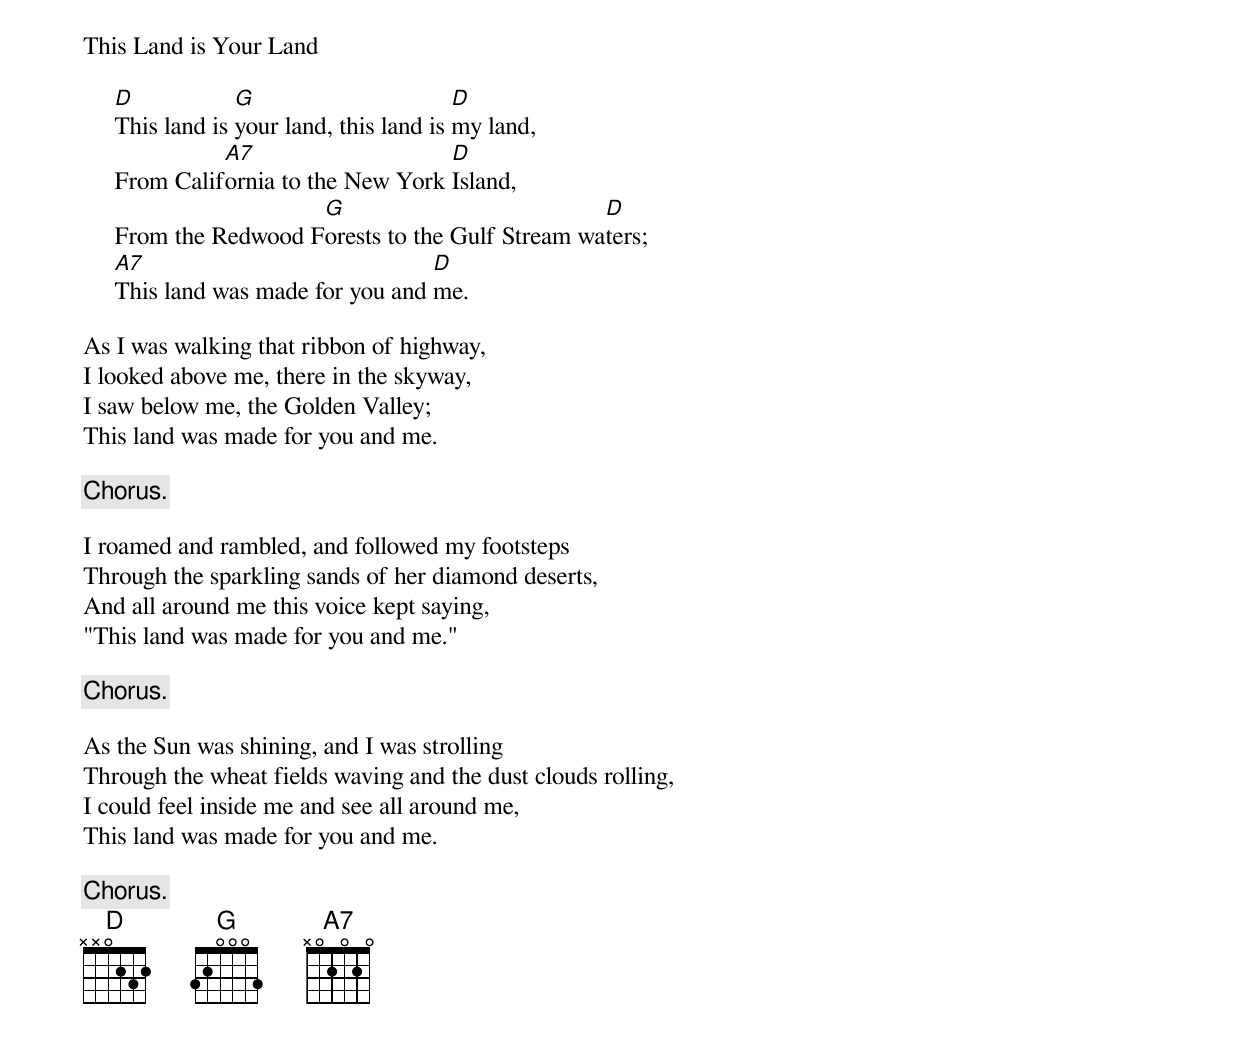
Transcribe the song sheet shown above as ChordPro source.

This Land is Your Land

     [D]This land is [G]your land, this land is [D]my land,
     From Calif[A7]ornia to the New York [D]Island,
     From the Redwood F[G]orests to the Gulf Stream wa[D]ters;
     [A7]This land was made for you and [D]me.

As I was walking that ribbon of highway,
I looked above me, there in the skyway,
I saw below me, the Golden Valley;
This land was made for you and me.

     {C:Chorus.}

I roamed and rambled, and followed my footsteps
Through the sparkling sands of her diamond deserts,
And all around me this voice kept saying,
"This land was made for you and me."

     {C:Chorus.}

As the Sun was shining, and I was strolling
Through the wheat fields waving and the dust clouds rolling,
I could feel inside me and see all around me,
This land was made for you and me.

     {C:Chorus.}
